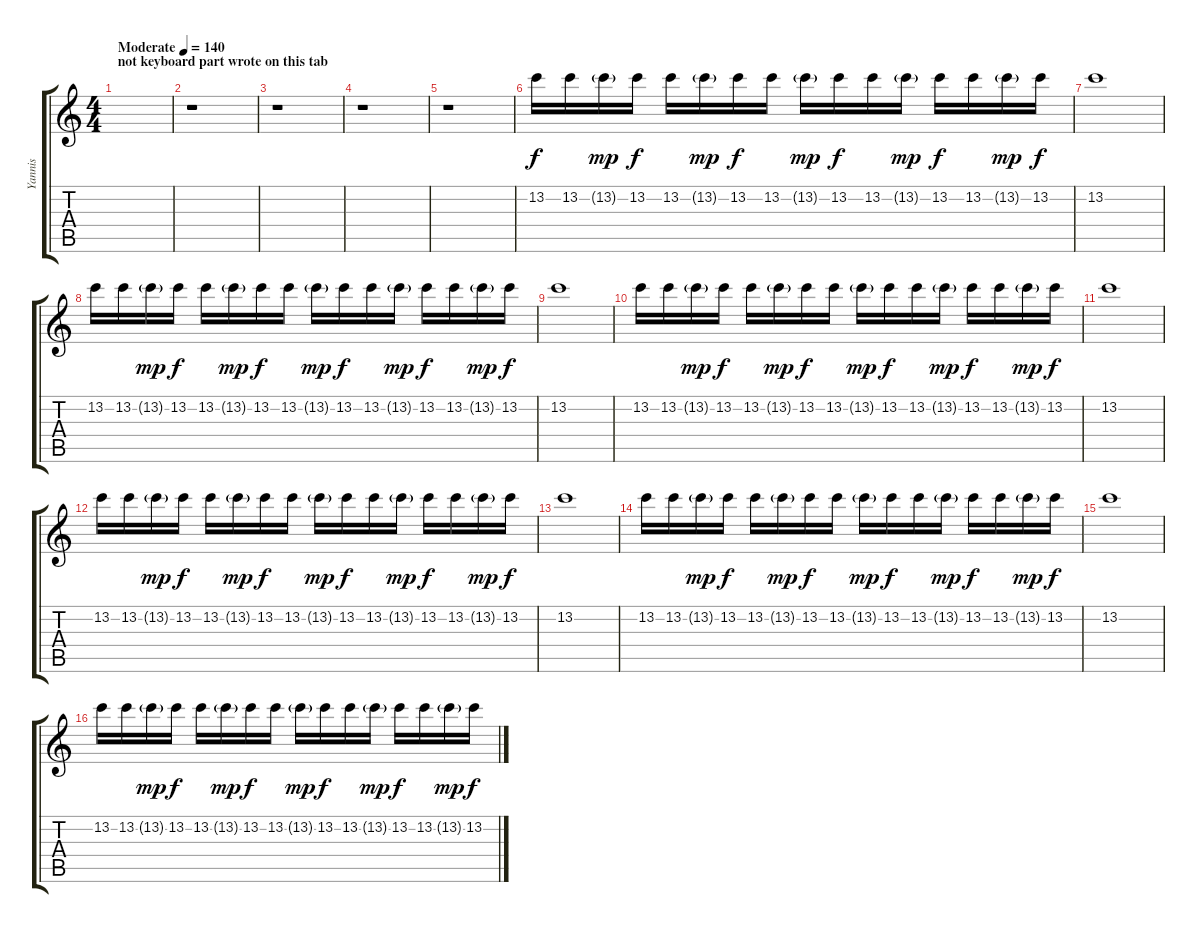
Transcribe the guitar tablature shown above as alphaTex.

\track ("Yannis" "Yannis") {instrument electricguitarclean}
\staff {score tabs}
\tuning (E4 B3 G3 D3 A2 E2) {hide}
\ts (4 4)
\section ("" "not keyboard part wrote on this tab")
\tempo (140 "Moderate")
\clef g2
\ks c
|
r.1 |
r.1 |
r.1 |
r.1 |
13.2.16 13.2.16 13.2{g}.16{dy mp} 13.2.16{dy f} 13.2.16 13.2{g}.16{dy mp} 13.2.16{dy f} 13.2.16 13.2{g}.16{dy mp} 13.2.16{dy f} 13.2.16 13.2{g}.16{dy mp} 13.2.16{dy f} 13.2.16 13.2{g}.16{dy mp} 13.2.16{dy f} |
13.2.1 |
13.2.16 13.2.16 13.2{g}.16{dy mp} 13.2.16{dy f} 13.2.16 13.2{g}.16{dy mp} 13.2.16{dy f} 13.2.16 13.2{g}.16{dy mp} 13.2.16{dy f} 13.2.16 13.2{g}.16{dy mp} 13.2.16{dy f} 13.2.16 13.2{g}.16{dy mp} 13.2.16{dy f} |
13.2.1 |
13.2.16 13.2.16 13.2{g}.16{dy mp} 13.2.16{dy f} 13.2.16 13.2{g}.16{dy mp} 13.2.16{dy f} 13.2.16 13.2{g}.16{dy mp} 13.2.16{dy f} 13.2.16 13.2{g}.16{dy mp} 13.2.16{dy f} 13.2.16 13.2{g}.16{dy mp} 13.2.16{dy f} |
13.2.1 |
13.2.16 13.2.16 13.2{g}.16{dy mp} 13.2.16{dy f} 13.2.16 13.2{g}.16{dy mp} 13.2.16{dy f} 13.2.16 13.2{g}.16{dy mp} 13.2.16{dy f} 13.2.16 13.2{g}.16{dy mp} 13.2.16{dy f} 13.2.16 13.2{g}.16{dy mp} 13.2.16{dy f} |
13.2.1 |
13.2.16 13.2.16 13.2{g}.16{dy mp} 13.2.16{dy f} 13.2.16 13.2{g}.16{dy mp} 13.2.16{dy f} 13.2.16 13.2{g}.16{dy mp} 13.2.16{dy f} 13.2.16 13.2{g}.16{dy mp} 13.2.16{dy f} 13.2.16 13.2{g}.16{dy mp} 13.2.16{dy f} |
13.2.1 |
13.2.16 13.2.16 13.2{g}.16{dy mp} 13.2.16{dy f} 13.2.16 13.2{g}.16{dy mp} 13.2.16{dy f} 13.2.16 13.2{g}.16{dy mp} 13.2.16{dy f} 13.2.16 13.2{g}.16{dy mp} 13.2.16{dy f} 13.2.16 13.2{g}.16{dy mp} 13.2.16{dy f}
